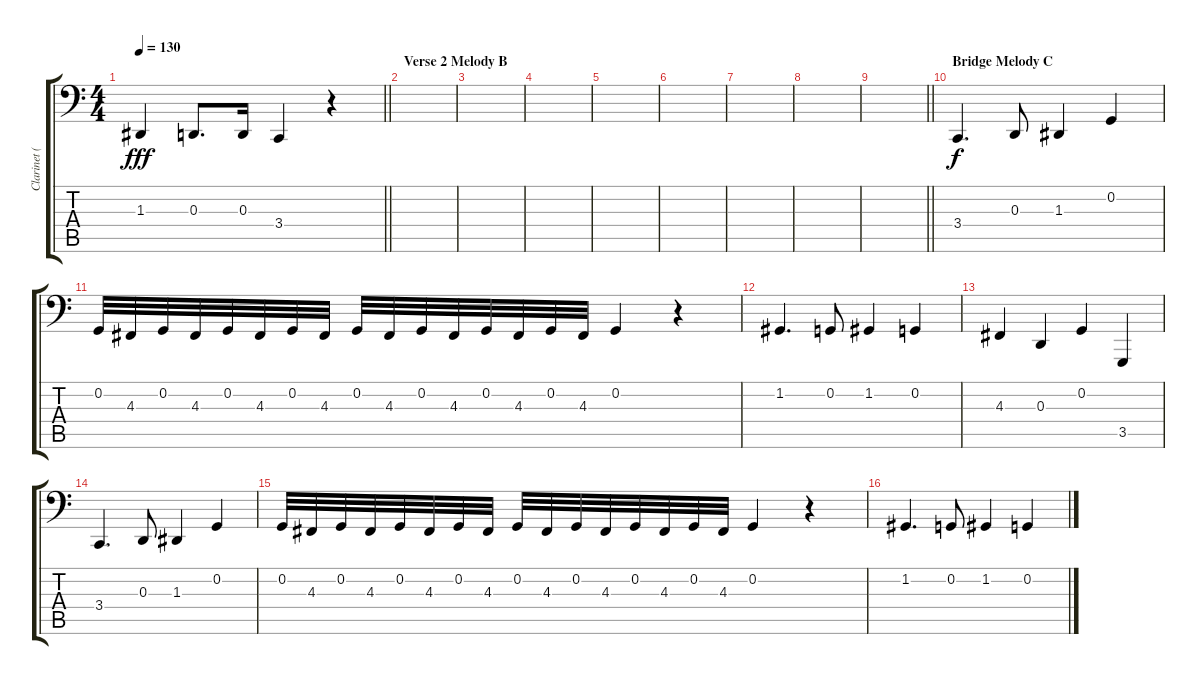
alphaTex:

\track ("Clarinet (Melody 1)" "Clarinet (") {instrument clarinet}
\staff {score tabs}
\tuning (C3 G2 D2 A1 E1 B0) {hide}
\ts (4 4)
\tempo 130
\clef f4
\barLineRight lightlight
\ks c
1.3.4{dy fff} 0.3.8{d} 0.3.16 3.4.4 r.4 |
\section ("" "Verse 2 Melody B")
|
|
|
|
|
|
|
\barLineRight lightlight
|
\section ("" "Bridge Melody C")
3.4.4{d dy f} 0.3.8 1.3.4 0.2.4 |
0.2.32 4.3.32 0.2.32 4.3.32 0.2.32 4.3.32 0.2.32 4.3.32 0.2.32 4.3.32 0.2.32 4.3.32 0.2.32 4.3.32 0.2.32 4.3.32 0.2.4 r.4 |
1.2.4{d} 0.2.8 1.2.4 0.2.4 |
4.3.4 0.3.4 0.2.4 3.5.4 |
3.4.4{d} 0.3.8 1.3.4 0.2.4 |
0.2.32 4.3.32 0.2.32 4.3.32 0.2.32 4.3.32 0.2.32 4.3.32 0.2.32 4.3.32 0.2.32 4.3.32 0.2.32 4.3.32 0.2.32 4.3.32 0.2.4 r.4 |
1.2.4{d} 0.2.8 1.2.4 0.2.4
